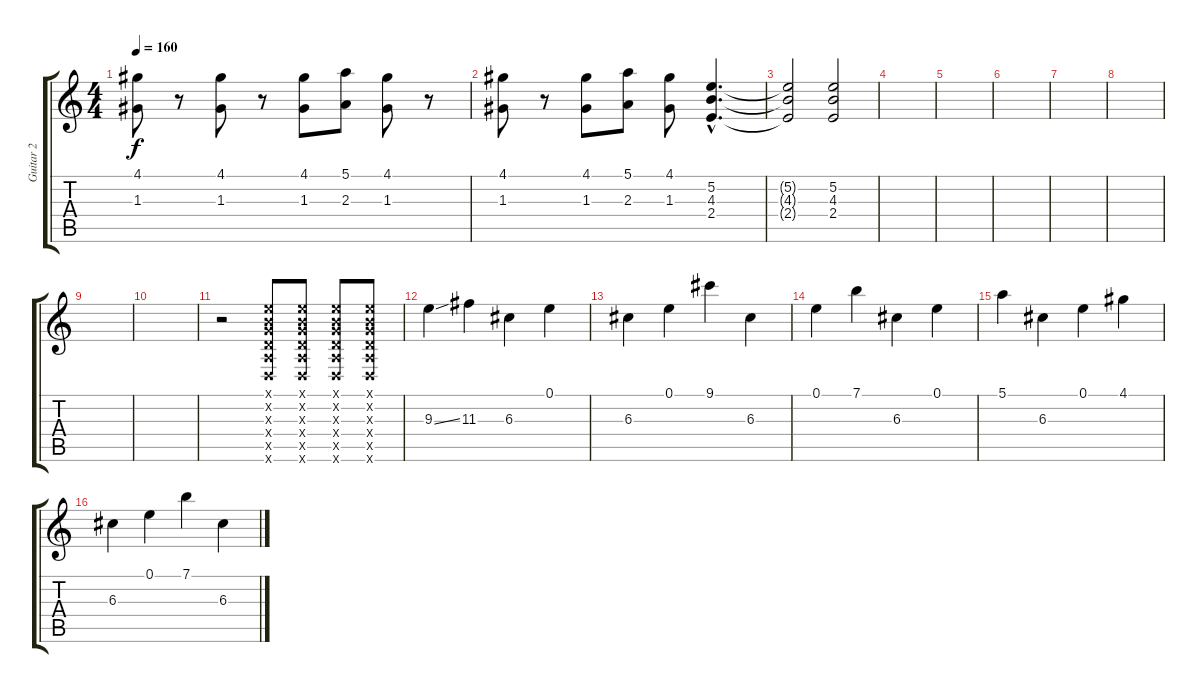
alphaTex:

\track ("Guitar 2" "Guitar 2") {instrument overdrivenguitar}
\staff {score tabs}
\tuning (E4 B3 G3 D3 A2 D2) {hide}
\ts (4 4)
\tempo 160
\clef g2
\ks c
(4.1 1.3).8{dy f} r.8 (4.1 1.3).8 r.8 (4.1 1.3).8 (5.1 2.3).8 (4.1 1.3).8 r.8 |
(4.1 1.3).8 r.8 (4.1 1.3).8 (5.1 2.3).8 (4.1 1.3).8 (5.2{hac} 4.3{hac} 2.4{hac}).4{d} |
(5.2{t} 4.3{t} 2.4{t}).2 (5.2 4.3 2.4).2 |
|
|
|
|
|
|
|
r.2 (0.1{x} 0.2{x} 0.3{x} 0.4{x} 0.5{x} 0.6{x}).8 (0.1{x} 0.2{x} 0.3{x} 0.4{x} 0.5{x} 0.6{x}).8 (0.1{x} 0.2{x} 0.3{x} 0.4{x} 0.5{x} 0.6{x}).8 (0.1{x} 0.2{x} 0.3{x} 0.4{x} 0.5{x} 0.6{x}).8 |
9.3{ss}.4 11.3.4 6.3.4 0.1.4 |
6.3.4 0.1.4 9.1.4 6.3.4 |
0.1.4 7.1.4 6.3.4 0.1.4 |
5.1.4 6.3.4 0.1.4 4.1.4 |
6.3.4 0.1.4 7.1.4 6.3.4
